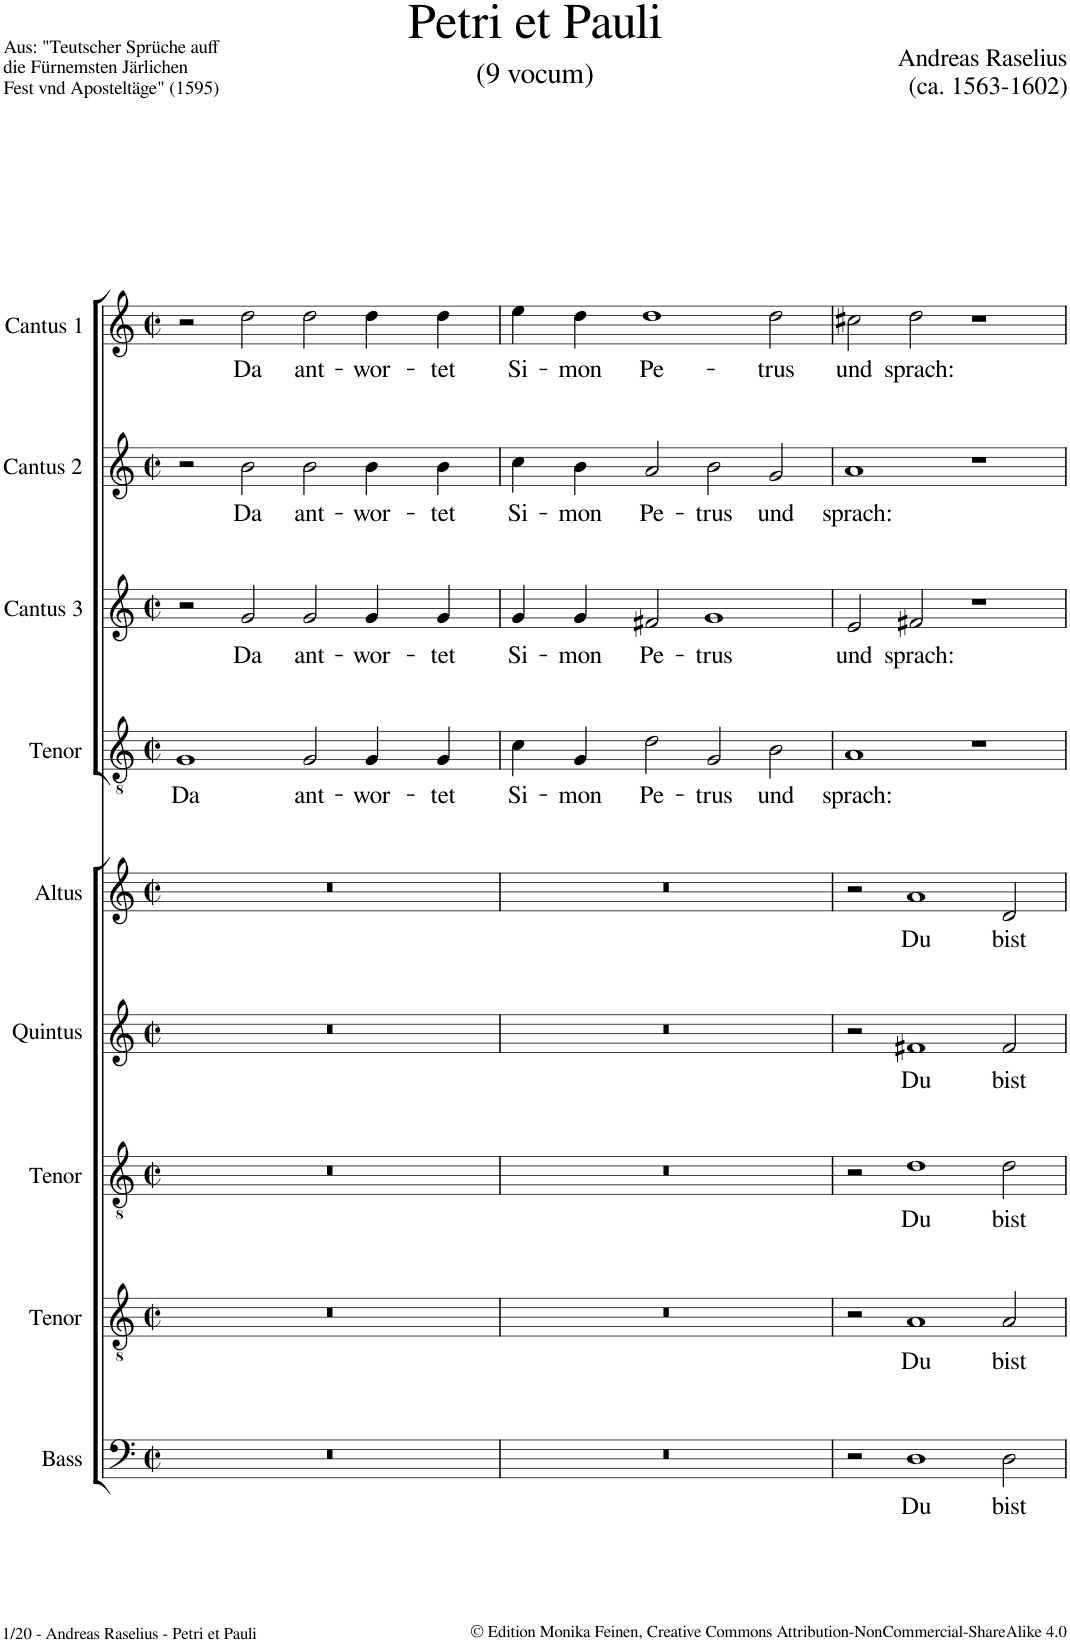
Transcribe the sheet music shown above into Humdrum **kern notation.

**kern	**text	**kern	**text	**kern	**text	**kern	**text	**kern	**text	**kern	**text	**kern	**text	**kern	**text	**kern	**text
*part9	*part9	*part8	*part8	*part7	*part7	*part6	*part6	*part5	*part5	*part4	*part4	*part3	*part3	*part2	*part2	*part1	*part1
*staff9	*staff9	*staff8	*staff8	*staff7	*staff7	*staff6	*staff6	*staff5	*staff5	*staff4	*staff4	*staff3	*staff3	*staff2	*staff2	*staff1	*staff1
*I"Bass	*	*I"Tenor	*	*I"Tenor	*	*I"Quintus	*	*I"Altus	*	*I"Tenor	*	*I"Cantus 3	*	*I"Cantus 2	*	*I"Cantus 1	*
*clefF4	*	*clefGv2	*	*clefGv2	*	*clefG2	*	*clefG2	*	*clefGv2	*	*clefG2	*	*clefG2	*	*clefG2	*
*k[]	*	*k[]	*	*k[]	*	*k[]	*	*k[]	*	*k[]	*	*k[]	*	*k[]	*	*k[]	*
*M4/2	*	*M4/2	*	*M4/2	*	*M4/2	*	*M4/2	*	*M4/2	*	*M4/2	*	*M4/2	*	*M4/2	*
*met(c|)	*	*met(c|)	*	*met(c|)	*	*met(c|)	*	*met(c|)	*	*met(c|)	*	*met(c|)	*	*met(c|)	*	*met(c|)	*
=1	=1	=1	=1	=1	=1	=1	=1	=1	=1	=1	=1	=1	=1	=1	=1	=1	=1
!	!	!	!	!	!	!	!	!	!	!	!LO:LY:b	!	!	!	!	!	!
0r	.	0r	.	0r	.	0r	.	0r	.	1G	Da	2r	.	2r	.	2r	.
!	!	!	!	!	!	!	!	!	!	!	!	!	!LO:LY:b	!	!LO:LY:b	!	!LO:LY:b
.	.	.	.	.	.	.	.	.	.	.	.	2g/	Da	2b\	Da	2dd\	Da
!	!	!	!	!	!	!	!	!	!	!	!LO:LY:b	!	!LO:LY:b	!	!LO:LY:b	!	!LO:LY:b
.	.	.	.	.	.	.	.	.	.	2G/	ant-	2g/	ant-	2b\	ant-	2dd\	ant-
!	!	!	!	!	!	!	!	!	!	!	!LO:LY:b	!	!LO:LY:b	!	!LO:LY:b	!	!LO:LY:b
.	.	.	.	.	.	.	.	.	.	4G/	-wor-	4g/	-wor-	4b\	-wor-	4dd\	-wor-
!	!	!	!	!	!	!	!	!	!	!	!LO:LY:b	!	!LO:LY:b	!	!LO:LY:b	!	!LO:LY:b
.	.	.	.	.	.	.	.	.	.	4G/	-tet	4g/	-tet	4b\	-tet	4dd\	-tet
=2	=2	=2	=2	=2	=2	=2	=2	=2	=2	=2	=2	=2	=2	=2	=2	=2	=2
!	!	!	!	!	!	!	!	!	!	!	!LO:LY:b	!	!LO:LY:b	!	!LO:LY:b	!	!LO:LY:b
0r	.	0r	.	0r	.	0r	.	0r	.	4c\	Si-	4g/	Si-	4cc\	Si-	4ee\	Si-
!	!	!	!	!	!	!	!	!	!	!	!LO:LY:b	!	!LO:LY:b	!	!LO:LY:b	!	!LO:LY:b
.	.	.	.	.	.	.	.	.	.	4G/	-mon	4g/	-mon	4b\	-mon	4dd\	-mon
!	!	!	!	!	!	!	!	!	!	!	!LO:LY:b	!	!LO:LY:b	!	!LO:LY:b	!	!LO:LY:b
.	.	.	.	.	.	.	.	.	.	2d\	Pe-	2f#X/	Pe-	2a/	Pe-	1dd	Pe-
!	!	!	!	!	!	!	!	!	!	!	!LO:LY:b	!	!LO:LY:b	!	!LO:LY:b	!	!
.	.	.	.	.	.	.	.	.	.	2G/	-trus	1g	-trus	2b\	-trus	.	.
!	!	!	!	!	!	!	!	!	!	!	!LO:LY:b	!	!	!	!LO:LY:b	!	!LO:LY:b
.	.	.	.	.	.	.	.	.	.	2B\	und	.	.	2g/	und	2dd\	-trus
=3	=3	=3	=3	=3	=3	=3	=3	=3	=3	=3	=3	=3	=3	=3	=3	=3	=3
!	!	!	!	!	!	!	!	!	!	!	!LO:LY:b	!	!LO:LY:b	!	!LO:LY:b	!	!LO:LY:b
2r	.	2r	.	2r	.	2r	.	2r	.	1A	sprach:	2e/	und	1a	sprach:	2cc#X\	und
!	!LO:LY:b	!	!LO:LY:b	!	!LO:LY:b	!	!LO:LY:b	!	!LO:LY:b	!	!	!	!LO:LY:b	!	!	!	!LO:LY:b
1D	Du	1A	Du	1d	Du	1f#X	Du	1a	Du	.	.	2f#X/	sprach:	.	.	2dd\	sprach:
.	.	.	.	.	.	.	.	.	.	1r	.	1r	.	1r	.	1r	.
!	!LO:LY:b	!	!LO:LY:b	!	!LO:LY:b	!	!LO:LY:b	!	!LO:LY:b	!	!	!	!	!	!	!	!
2D\	bist	2A/	bist	2d\	bist	2f#/	bist	2d/	bist	.	.	.	.	.	.	.	.
=	=	=	=	=	=	=	=	=	=	=	=	=	=	=	=	=	=
*-	*-	*-	*-	*-	*-	*-	*-	*-	*-	*-	*-	*-	*-	*-	*-	*-	*-
